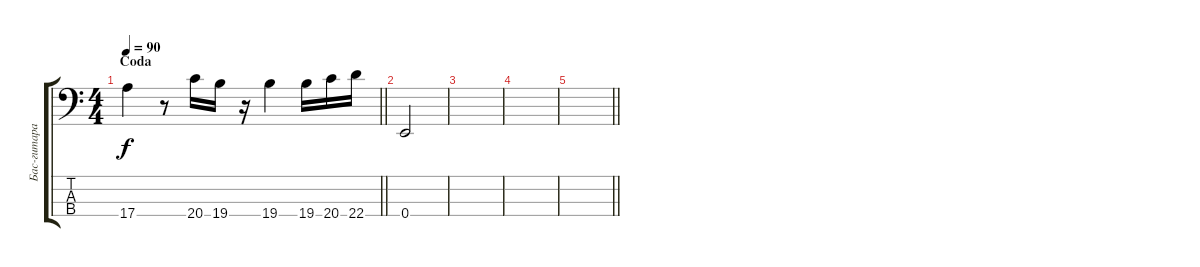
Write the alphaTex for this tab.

\track ("Бас-гитара" "Бас-гитара") {instrument electricbassfinger}
\staff {score tabs}
\tuning (G2 D2 A1 E1) {hide}
\ts (4 4)
\section ("" "Coda")
\tempo 90
\clef f4
\barLineRight lightlight
\ks c
17.4.4{dy f} r.8 20.4.16 19.4.16 r.16 19.4.4 19.4.16 20.4.16 22.4.16 |
0.4.2 |
|
|
\barLineRight lightlight
